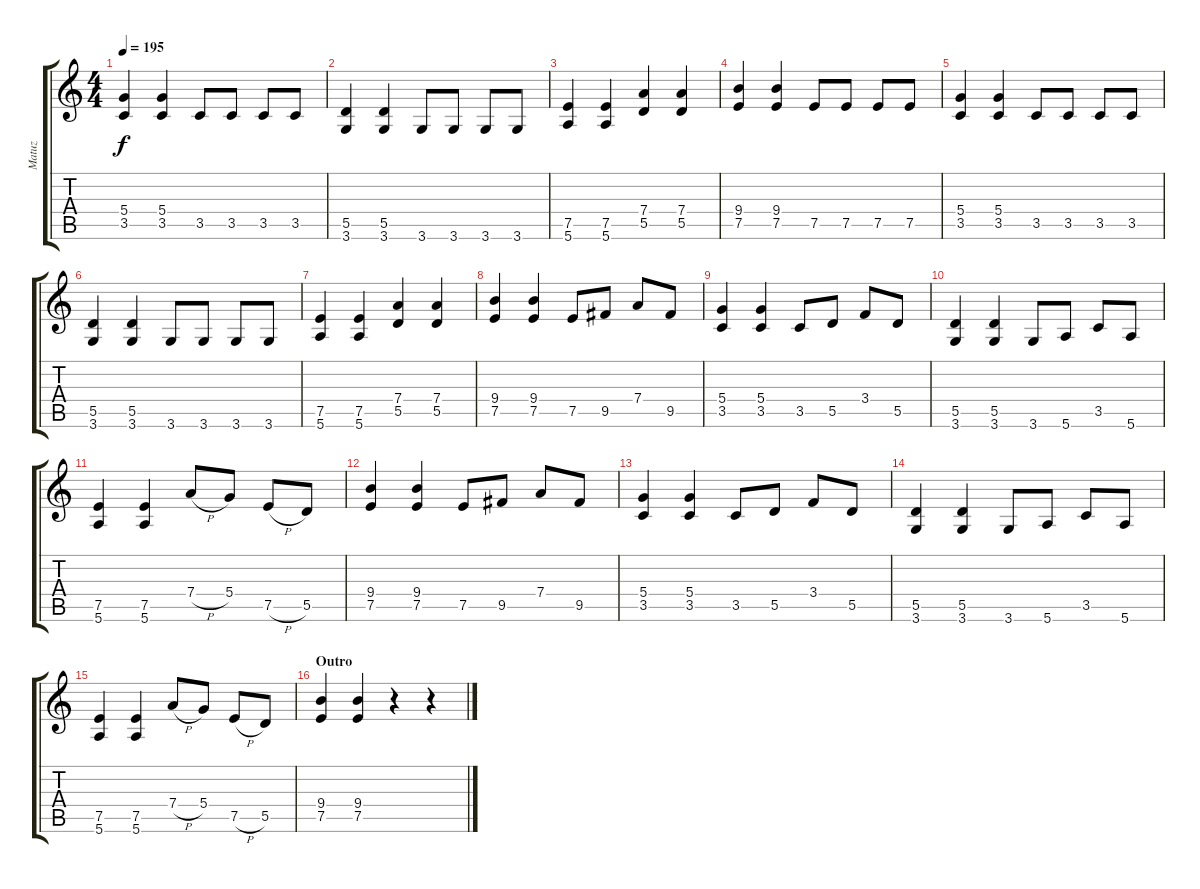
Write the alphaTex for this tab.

\track ("Matuz" "Matuz") {instrument overdrivenguitar}
\staff {score tabs}
\tuning (E4 B3 G3 D3 A2 E2) {hide}
\ts (4 4)
\tempo 195
\clef g2
\ks c
(5.4 3.5).4{dy f} (5.4 3.5).4 3.5.8 3.5.8 3.5.8 3.5.8 |
(5.5 3.6).4 (5.5 3.6).4 3.6.8 3.6.8 3.6.8 3.6.8 |
(7.5 5.6).4 (7.5 5.6).4 (7.4 5.5).4 (7.4 5.5).4 |
(9.4 7.5).4 (9.4 7.5).4 7.5.8 7.5.8 7.5.8 7.5.8 |
(5.4 3.5).4 (5.4 3.5).4 3.5.8 3.5.8 3.5.8 3.5.8 |
(5.5 3.6).4 (5.5 3.6).4 3.6.8 3.6.8 3.6.8 3.6.8 |
(7.5 5.6).4 (7.5 5.6).4 (7.4 5.5).4 (7.4 5.5).4 |
(9.4 7.5).4 (9.4 7.5).4 7.5.8 9.5.8 7.4.8 9.5.8 |
(5.4 3.5).4 (5.4 3.5).4 3.5.8 5.5.8 3.4.8 5.5.8 |
(5.5 3.6).4 (5.5 3.6).4 3.6.8 5.6.8 3.5.8 5.6.8 |
(7.5 5.6).4 (7.5 5.6).4 7.4{h}.8 5.4.8 7.5{h}.8 5.5.8 |
(9.4 7.5).4 (9.4 7.5).4 7.5.8 9.5.8 7.4.8 9.5.8 |
(5.4 3.5).4 (5.4 3.5).4 3.5.8 5.5.8 3.4.8 5.5.8 |
(5.5 3.6).4 (5.5 3.6).4 3.6.8 5.6.8 3.5.8 5.6.8 |
(7.5 5.6).4 (7.5 5.6).4 7.4{h}.8 5.4.8 7.5{h}.8 5.5.8 |
\section ("" "Outro")
(9.4 7.5).4 (9.4 7.5).4 r.4 r.4
